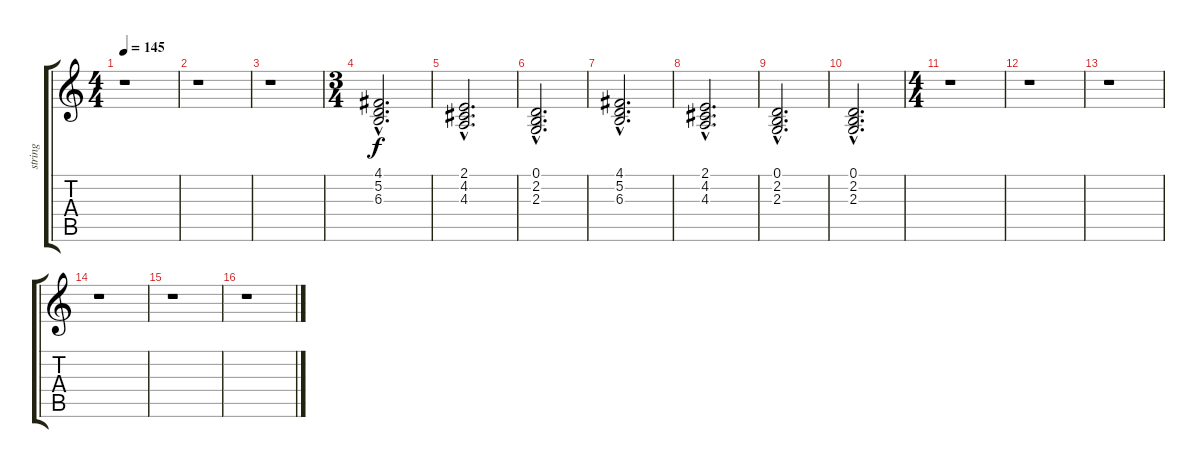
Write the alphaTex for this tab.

\track ("string" "string") {instrument stringensemble1}
\staff {score tabs}
\tuning (D4 A3 F3 C3 G2 D2) {hide}
\ts (4 4)
\tempo 145
\clef g2
\ks c
r.1{dy f} |
r.1 |
r.1 |
\ts (3 4)
(4.1{hac} 5.2{hac} 6.3{hac}).2{d} |
(2.1{hac} 4.2{hac} 4.3{hac}).2{d} |
(0.1{hac} 2.2{hac} 2.3{hac}).2{d} |
(4.1{hac} 5.2{hac} 6.3{hac}).2{d} |
(2.1{hac} 4.2{hac} 4.3{hac}).2{d} |
(0.1{hac} 2.2{hac} 2.3{hac}).2{d} |
(0.1{hac} 2.2{hac} 2.3{hac}).2{d} |
\ts (4 4)
r.1 |
r.1 |
r.1 |
r.1 |
r.1 |
r.1
